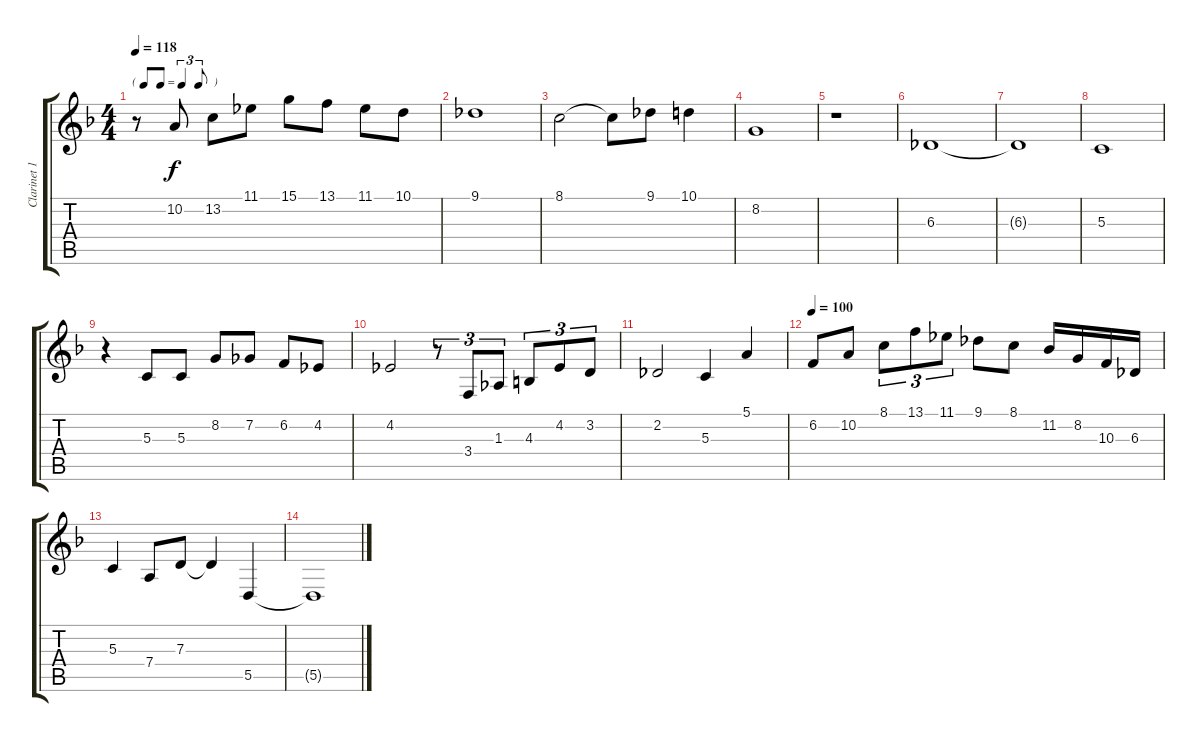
\track ("Clarinet 1 - Hubert Rostaing" "Clarinet 1") {instrument clarinet}
\staff {score tabs}
\tuning (E4 B3 G3 D3 A2 E2) {hide}
\ts (4 4)
\tf triplet8th
\tempo 118
\clef g2
\ks f
r.8{dy f} 10.2.8 13.2.8 11.1.8 15.1.8 13.1.8 11.1.8 10.1.8 |
9.1.1 |
8.1.2 8.1{t}.8 9.1.8 10.1.4 |
8.2.1 |
r.1 |
6.3.1 |
6.3{t}.1 |
5.3.1 |
r.4 5.3.8 5.3.8 8.2.8 7.2.8 6.2.8 4.2.8 |
4.2.2 r.8{tu (3 2)} 3.4.8{tu (3 2)} 1.3.8{tu (3 2)} 4.3.8{tu (3 2)} 4.2.8{tu (3 2)} 3.2.8{tu (3 2)} |
2.2.2 5.3.4 5.1.4 |
\tempo 100
6.2.8 10.2.8 8.1.8{tu (3 2)} 13.1.8{tu (3 2)} 11.1.8{tu (3 2)} 9.1.8 8.1.8 11.2.16 8.2.16 10.3.16 6.3.16 |
5.3.4 7.4.8 7.3.8 7.3{t}.4 5.5.4 |
5.5{t}.1
